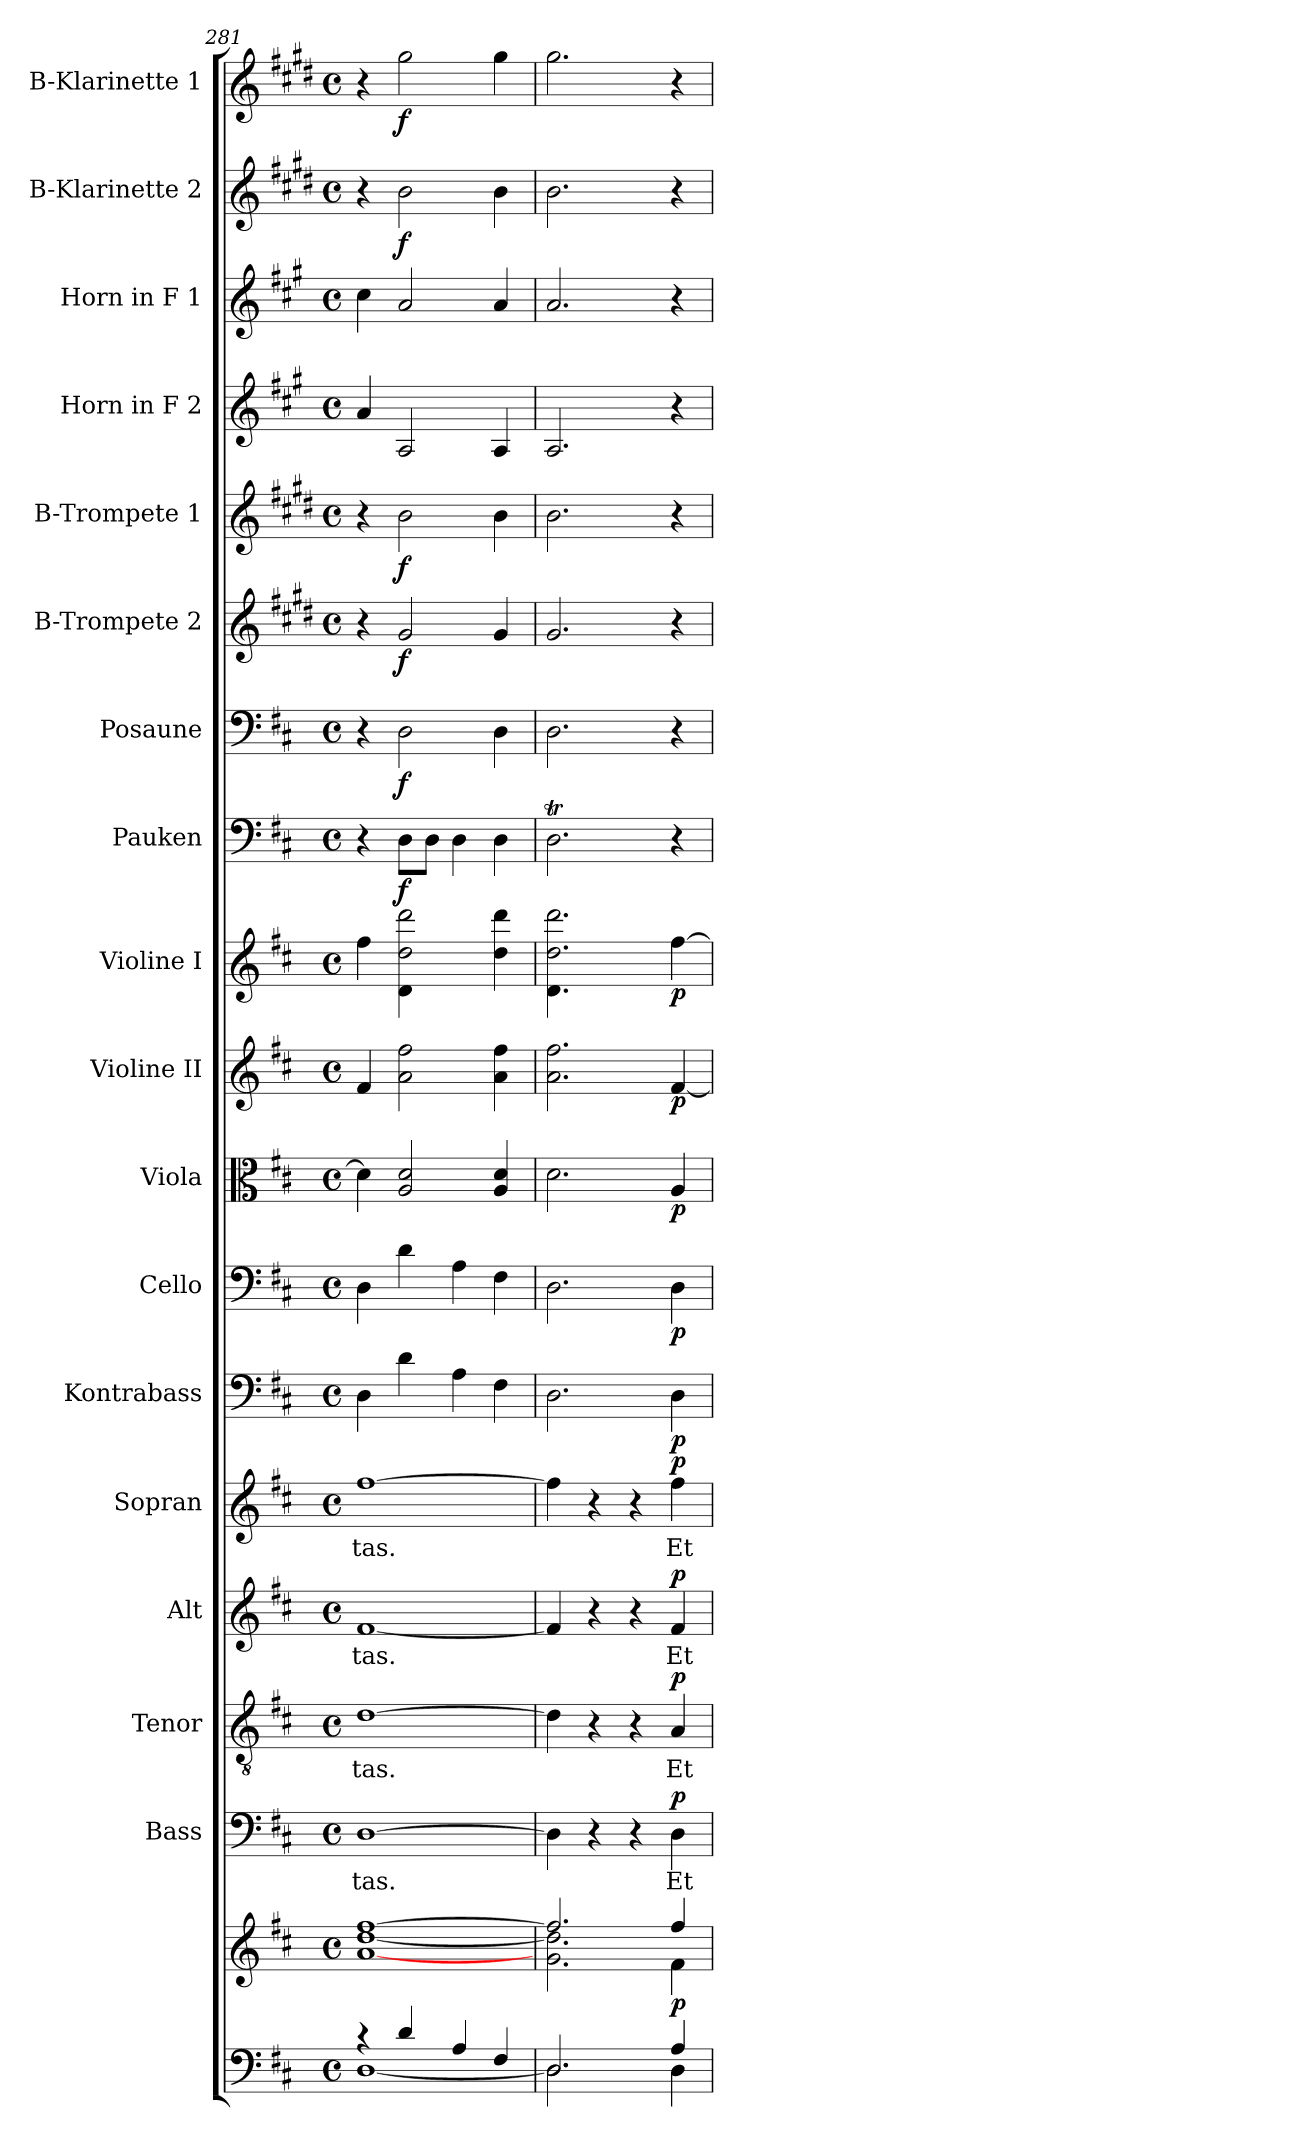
**kern	**kern	**dynam	**kern	**text	**dynam	**kern	**text	**dynam	**kern	**text	**dynam	**kern	**text	**dynam	**kern	**dynam	**kern	**dynam	**kern	**dynam	**kern	**dynam	**kern	**dynam	**kern	**dynam	**kern	**dynam	**kern	**dynam	**kern	**dynam	**kern	**kern	**kern	**dynam	**kern	**dynam
*part18	*part18	*part18	*part17	*part17	*part17	*part16	*part16	*part16	*part15	*part15	*part15	*part14	*part14	*part14	*part13	*part13	*part12	*part12	*part11	*part11	*part10	*part10	*part9	*part9	*part8	*part8	*part7	*part7	*part6	*part6	*part5	*part5	*part4	*part3	*part2	*part2	*part1	*part1
*staff19	*staff18	*staff18/19	*staff17	*staff17	*staff17	*staff16	*staff16	*staff16	*staff15	*staff15	*staff15	*staff14	*staff14	*staff14	*staff13	*staff13	*staff12	*staff12	*staff11	*staff11	*staff10	*staff10	*staff9	*staff9	*staff8	*staff8	*staff7	*staff7	*staff6	*staff6	*staff5	*staff5	*staff4	*staff3	*staff2	*staff2	*staff1	*staff1
*	*	*	*I"Bass	*	*	*I"Tenor	*	*	*I"Alt	*	*	*I"Sopran	*	*	*I"Kontrabass	*	*I"Cello	*	*I"Viola	*	*I"Violine II	*	*I"Violine I	*	*I"Pauken	*	*I"Posaune	*	*I"B-Trompete 2	*	*I"B-Trompete 1	*	*I"Horn in F 2	*I"Horn in F 1	*I"B-Klarinette 2	*	*I"B-Klarinette 1	*
*	*	*	*I'B.	*	*	*I'T.	*	*	*I'A.	*	*	*I'S.	*	*	*I'Kb.	*	*	*	*I'Vla.	*	*I'Vl. II	*	*I'Vl. I	*	*I'Pk.	*	*I'Pos.	*	*I'B Trp. 2	*	*I'B Trp. 1	*	*	*	*I'B Kl. 2	*	*I'B Kl. 1	*
*clefF4	*clefG2	*	*clefF4	*	*	*clefGv2	*	*	*clefG2	*	*	*clefG2	*	*	*clefF4	*	*clefF4	*	*clefC3	*	*clefG2	*	*clefG2	*	*clefF4	*	*clefF4	*	*clefG2	*	*clefG2	*	*clefG2	*clefG2	*clefG2	*	*clefG2	*
*	*	*	*	*	*	*	*	*	*	*	*	*	*	*	*ITrd7c12	*	*	*	*	*	*	*	*	*	*	*	*	*	*ITrd1c2	*	*ITrd1c2	*	*ITrd4c7	*ITrd4c7	*ITrd1c2	*	*ITrd1c2	*
*k[f#c#]	*k[f#c#]	*	*k[f#c#]	*	*	*k[f#c#]	*	*	*k[f#c#]	*	*	*k[f#c#]	*	*	*k[f#c#]	*	*k[f#c#]	*	*k[f#c#]	*	*k[f#c#]	*	*k[f#c#]	*	*k[f#c#]	*	*k[f#c#]	*	*k[f#c#]	*	*k[f#c#]	*	*k[f#c#]	*k[f#c#]	*k[f#c#]	*	*k[f#c#]	*
*D:	*D:	*	*D:	*	*	*D:	*	*	*D:	*	*	*D:	*	*	*D:	*	*D:	*	*D:	*	*D:	*	*D:	*	*D:	*	*D:	*	*D:	*	*D:	*	*D:	*D:	*D:	*	*D:	*
*M4/4	*M4/4	*	*M4/4	*	*	*M4/4	*	*	*M4/4	*	*	*M4/4	*	*	*M4/4	*	*M4/4	*	*M4/4	*	*M4/4	*	*M4/4	*	*M4/4	*	*M4/4	*	*M4/4	*	*M4/4	*	*M4/4	*M4/4	*M4/4	*	*M4/4	*
*met(c)	*met(c)	*	*met(c)	*	*	*met(c)	*	*	*met(c)	*	*	*met(c)	*	*	*met(c)	*	*met(c)	*	*met(c)	*	*met(c)	*	*met(c)	*	*met(c)	*	*met(c)	*	*met(c)	*	*met(c)	*	*met(c)	*met(c)	*met(c)	*	*met(c)	*
=281	=281	=281	=281	=281	=281	=281	=281	=281	=281	=281	=281	=281	=281	=281	=281	=281	=281	=281	=281	=281	=281	=281	=281	=281	=281	=281	=281	=281	=281	=281	=281	=281	=281	=281	=281	=281	=281	=281
*^	*^	*	*	*	*	*	*	*	*	*	*	*	*	*	*	*	*	*	*	*	*	*	*	*	*	*	*	*	*	*	*	*	*	*	*	*	*	*
!	!	!	!	!	!	!LO:LY:b	!	!	!LO:LY:b	!	!	!LO:LY:b	!	!	!LO:LY:b	!	!	!	!	!	!	!	!	!	!	!	!	!	!	!	!	!	!	!	!	!	!	!	!	!
4rc	[<1D	[>1ff#	[<1a [>1dd	.	[1D	-tas.	.	[1d	-tas.	.	[1f#	-tas.	.	[1ff#	-tas.	.	4DD\	.	4D\	.	4d\]	.	4f#/	.	4ff#\	.	4r	.	4r	.	4r	.	4r	.	4d/	4f#\	4r	.	4r	.
!	!	!	!	!	!	!	!	!	!	!	!	!	!	!	!	!	!	!	!	!	!	!	!	!	!LO:N:n=1:head=solid	!	!	!LO:DY:b	!	!LO:DY:b	!	!LO:DY:b	!	!LO:DY:b	!	!	!	!LO:DY:b	!	!LO:DY:b
4d/	.	.	.	.	.	.	.	.	.	.	.	.	.	.	.	.	4D\	.	4d\	.	2A/ 2d/	.	2a\ 2ff#\	.	2d\ 2dd\ 2ddd\	.	8D\L	f	2D\	f	2f#/	f	2a\	f	2D/	2d/	2a\	f	2ff#\	f
.	.	.	.	.	.	.	.	.	.	.	.	.	.	.	.	.	.	.	.	.	.	.	.	.	.	.	8D\J	.	.	.	.	.	.	.	.	.	.	.	.	.
4A/	.	.	.	.	.	.	.	.	.	.	.	.	.	.	.	.	4AA\	.	4A\	.	.	.	.	.	.	.	4D\	.	.	.	.	.	.	.	.	.	.	.	.	.
4F#/	.	.	.	.	.	.	.	.	.	.	.	.	.	.	.	.	4FF#\	.	4F#\	.	4A/ 4d/	.	4a\ 4ff#\	.	4dd\ 4ddd\	.	4D\	.	4D\	.	4f#/	.	4a\	.	4D/	4d/	4a\	.	4ff#\	.
=282	=282	=282	=282	=282	=282	=282	=282	=282	=282	=282	=282	=282	=282	=282	=282	=282	=282	=282	=282	=282	=282	=282	=282	=282	=282	=282	=282	=282	=282	=282	=282	=282	=282	=282	=282	=282	=282	=282	=282	=282
!	!	!	!	!	!	!	!	!	!	!	!	!	!	!	!	!	!	!	!	!	!	!	!	!	!LO:N:n=1:head=solid	!	!	!	!	!	!	!	!	!	!	!	!	!	!	!
2.D/	2.D\]	2.ff#/]	2.g\ 2.dd\]	.	4D\]	.	.	4d\]	.	.	4f#/]	.	.	4ff#\]	.	.	2.DD\	.	2.D\	.	2.d\	.	2.a\ 2.ff#\	.	2.d\ 2.dd\ 2.ddd\	.	2.DT\	.	2.D\	.	2.f#/	.	2.a\	.	2.D/	2.d/	2.a\	.	2.ff#\	.
.	.	.	.	.	4r	.	.	4r	.	.	4r	.	.	4r	.	.	.	.	.	.	.	.	.	.	.	.	.	.	.	.	.	.	.	.	.	.	.	.	.	.
.	.	.	.	.	4r	.	.	4r	.	.	4r	.	.	4r	.	.	.	.	.	.	.	.	.	.	.	.	.	.	.	.	.	.	.	.	.	.	.	.	.	.
!	!	!	!	!LO:DY:b	!	!LO:LY:b	!LO:DY:a	!	!LO:LY:b	!LO:DY:a	!	!LO:LY:b	!LO:DY:a	!	!LO:LY:b	!LO:DY:a	!	!LO:DY:b	!	!LO:DY:b	!	!LO:DY:b	!	!LO:DY:b	!	!LO:DY:b	!	!	!	!	!	!	!	!	!	!	!	!	!	!
4A/	4D\	4ff#/	4f#\	p	4D\	Et	p	4A/	Et	p	4f#/	Et	p	4ff#\	Et	p	4DD\	p	4D\	p	4A/	p	[4f#/	p	[4ff#\	p	4r	.	4r	.	4r	.	4r	.	4r	4r	4r	.	4r	.
*v	*v	*	*	*	*	*	*	*	*	*	*	*	*	*	*	*	*	*	*	*	*	*	*	*	*	*	*	*	*	*	*	*	*	*	*	*	*	*	*	*
*	*v	*v	*	*	*	*	*	*	*	*	*	*	*	*	*	*	*	*	*	*	*	*	*	*	*	*	*	*	*	*	*	*	*	*	*	*	*	*	*
=	=	=	=	=	=	=	=	=	=	=	=	=	=	=	=	=	=	=	=	=	=	=	=	=	=	=	=	=	=	=	=	=	=	=	=	=	=	=
*-	*-	*-	*-	*-	*-	*-	*-	*-	*-	*-	*-	*-	*-	*-	*-	*-	*-	*-	*-	*-	*-	*-	*-	*-	*-	*-	*-	*-	*-	*-	*-	*-	*-	*-	*-	*-	*-	*-
